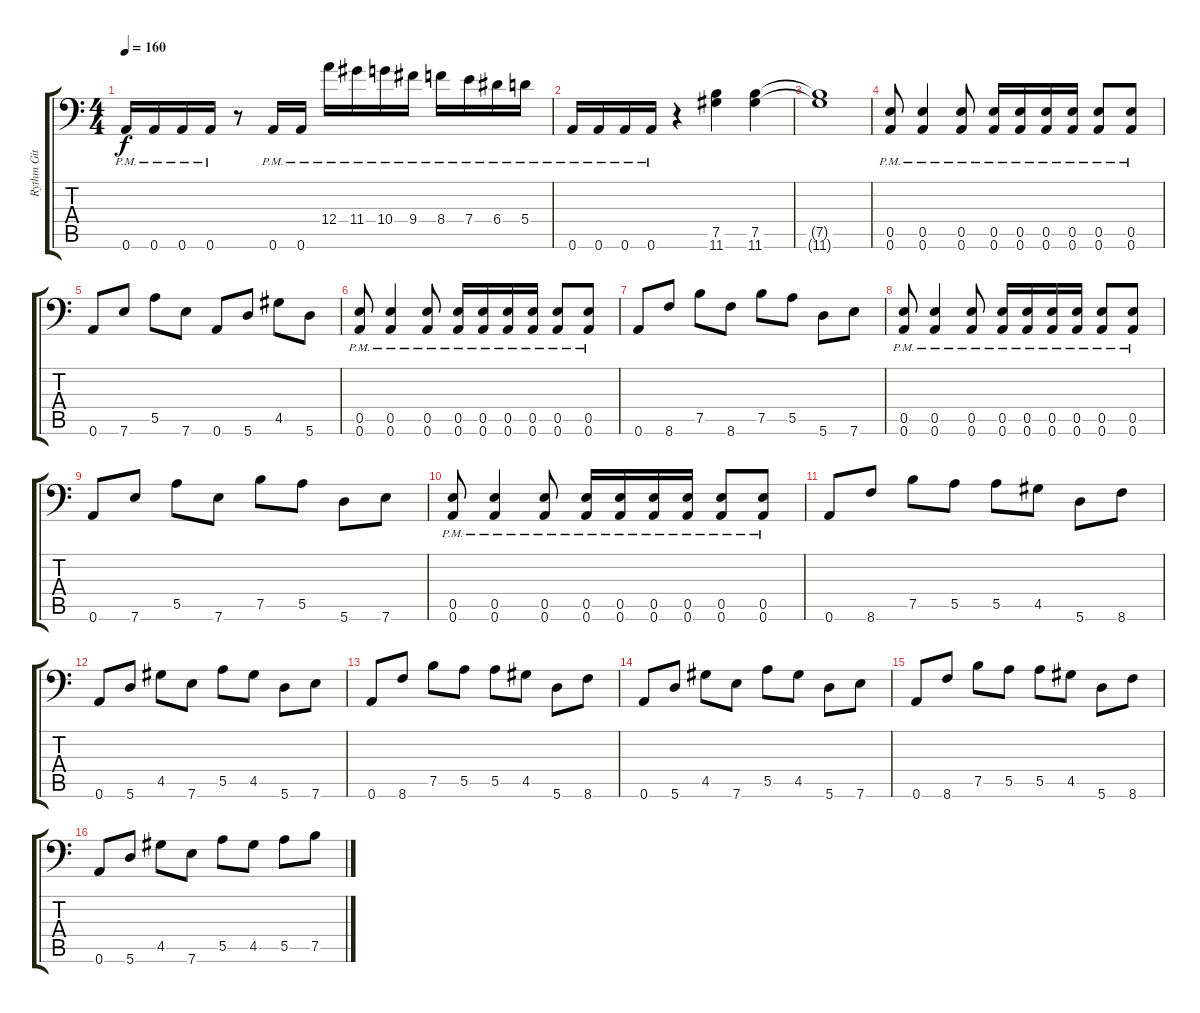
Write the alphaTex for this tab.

\track ("Rythm Git 2" "Rythm Git ") {instrument distortionguitar}
\staff {score tabs}
\tuning (B3 Gb3 D3 A2 E2 A1) {hide}
\ts (4 4)
\tempo 160
\clef f4
\ks c
0.6{pm}.16{dy f} 0.6{pm}.16 0.6{pm}.16 0.6{pm}.16 r.8 0.6{pm}.16 0.6{pm}.16 12.4{pm}.16 11.4{pm}.16 10.4{pm}.16 9.4{pm}.16 8.4{pm}.16 7.4{pm}.16 6.4{pm}.16 5.4{pm}.16 |
0.6{pm}.16 0.6{pm}.16 0.6{pm}.16 0.6{pm}.16 r.4 (7.5 11.6).4 (7.5 11.6).4 |
(7.5{t} 11.6{t}).1 |
(0.5{pm} 0.6{pm}).8 (0.5{pm} 0.6{pm}).4 (0.5{pm} 0.6{pm}).8 (0.5{pm} 0.6{pm}).16 (0.5{pm} 0.6{pm}).16 (0.5{pm} 0.6{pm}).16 (0.5{pm} 0.6{pm}).16 (0.5{pm} 0.6{pm}).8 (0.5{pm} 0.6{pm}).8 |
0.6.8 7.6.8 5.5.8 7.6.8 0.6.8 5.6.8 4.5.8 5.6.8 |
(0.5{pm} 0.6{pm}).8 (0.5{pm} 0.6{pm}).4 (0.5{pm} 0.6{pm}).8 (0.5{pm} 0.6{pm}).16 (0.5{pm} 0.6{pm}).16 (0.5{pm} 0.6{pm}).16 (0.5{pm} 0.6{pm}).16 (0.5{pm} 0.6{pm}).8 (0.5{pm} 0.6{pm}).8 |
0.6.8 8.6.8 7.5.8 8.6.8 7.5.8 5.5.8 5.6.8 7.6.8 |
(0.5{pm} 0.6{pm}).8 (0.5{pm} 0.6{pm}).4 (0.5{pm} 0.6{pm}).8 (0.5{pm} 0.6{pm}).16 (0.5{pm} 0.6{pm}).16 (0.5{pm} 0.6{pm}).16 (0.5{pm} 0.6{pm}).16 (0.5{pm} 0.6{pm}).8 (0.5{pm} 0.6{pm}).8 |
0.6.8 7.6.8 5.5.8 7.6.8 7.5.8 5.5.8 5.6.8 7.6.8 |
(0.5{pm} 0.6{pm}).8 (0.5{pm} 0.6{pm}).4 (0.5{pm} 0.6{pm}).8 (0.5{pm} 0.6{pm}).16 (0.5{pm} 0.6{pm}).16 (0.5{pm} 0.6{pm}).16 (0.5{pm} 0.6{pm}).16 (0.5{pm} 0.6{pm}).8 (0.5{pm} 0.6{pm}).8 |
0.6.8 8.6.8 7.5.8 5.5.8 5.5.8 4.5.8 5.6.8 8.6.8 |
0.6.8 5.6.8 4.5.8 7.6.8 5.5.8 4.5.8 5.6.8 7.6.8 |
0.6.8 8.6.8 7.5.8 5.5.8 5.5.8 4.5.8 5.6.8 8.6.8 |
0.6.8 5.6.8 4.5.8 7.6.8 5.5.8 4.5.8 5.6.8 7.6.8 |
0.6.8 8.6.8 7.5.8 5.5.8 5.5.8 4.5.8 5.6.8 8.6.8 |
0.6.8 5.6.8 4.5.8 7.6.8 5.5.8 4.5.8 5.5.8 7.5.8
